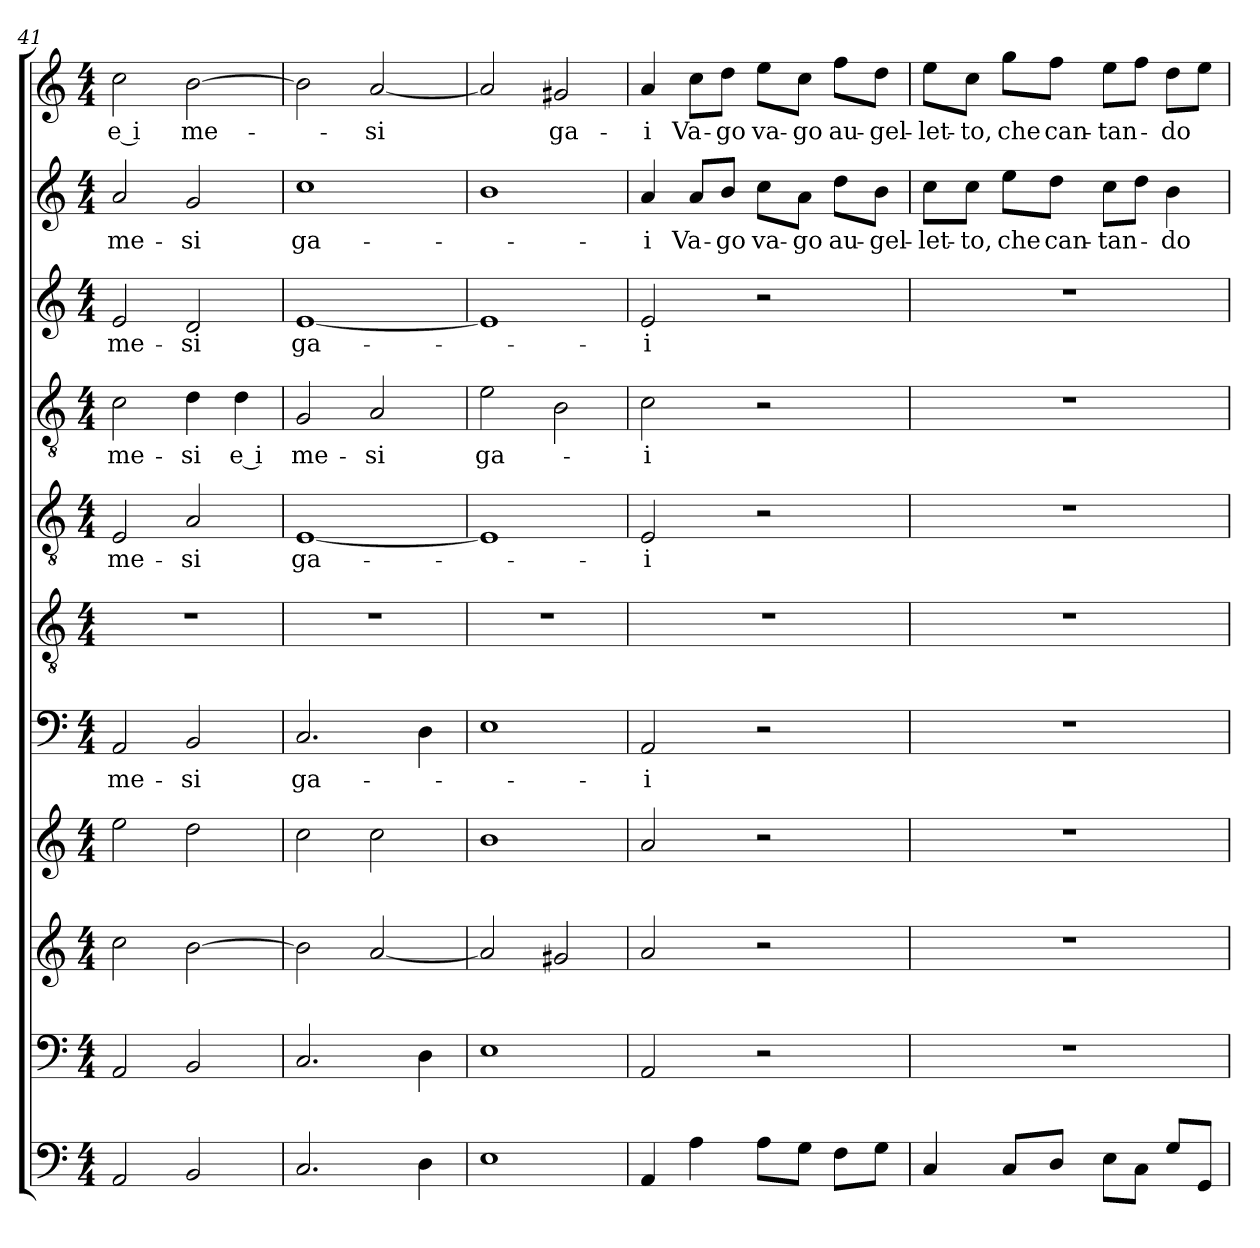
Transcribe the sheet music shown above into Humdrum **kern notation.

**kern	**kern	**kern	**kern	**kern	**text	**kern	**kern	**text	**kern	**text	**kern	**text	**kern	**text	**kern	**text
*part11	*part10	*part9	*part8	*part7	*part7	*part6	*part5	*part5	*part4	*part4	*part3	*part3	*part2	*part2	*part1	*part1
*staff11	*staff10	*staff9	*staff8	*staff7	*staff7	*staff6	*staff5	*staff5	*staff4	*staff4	*staff3	*staff3	*staff2	*staff2	*staff1	*staff1
*clefF4	*clefF4	*clefG2	*clefG2	*clefF4	*	*clefGv2	*clefGv2	*	*clefGv2	*	*clefG2	*	*clefG2	*	*clefG2	*
*k[]	*k[]	*k[]	*k[]	*k[]	*	*k[]	*k[]	*	*k[]	*	*k[]	*	*k[]	*	*k[]	*
*C:	*C:	*C:	*C:	*C:	*	*C:	*C:	*	*C:	*	*C:	*	*C:	*	*C:	*
*M4/4	*M4/4	*M4/4	*M4/4	*M4/4	*	*M4/4	*M4/4	*	*M4/4	*	*M4/4	*	*M4/4	*	*M4/4	*
=41	=41	=41	=41	=41	=41	=41	=41	=41	=41	=41	=41	=41	=41	=41	=41	=41
!	!	!	!	!	!LO:LY:b	!	!	!LO:LY:b	!	!LO:LY:b	!	!LO:LY:b	!	!LO:LY:b	!	!LO:LY:b
2AA/	2AA/	2cc\	2ee\	2AA/	me-	1r	2E/	me-	2c\	me-	2e/	me-	2a/	me-	2cc\	e i
!	!	!	!	!	!LO:LY:b	!	!	!LO:LY:b	!	!LO:LY:b	!	!LO:LY:b	!	!LO:LY:b	!	!LO:LY:b
2BB/	2BB/	[2b\	2dd\	2BB/	-si	.	2A/	-si	4d\	-si	2d/	-si	2g/	-si	[2b\	me-
!	!	!	!	!	!	!	!	!	!	!LO:LY:b	!	!	!	!	!	!
.	.	.	.	.	.	.	.	.	4d\	e i	.	.	.	.	.	.
=42	=42	=42	=42	=42	=42	=42	=42	=42	=42	=42	=42	=42	=42	=42	=42	=42
!	!	!	!	!	!LO:LY:b	!	!	!LO:LY:b	!	!LO:LY:b	!	!LO:LY:b	!	!LO:LY:b	!	!
2.C/	2.C/	2b\]	2cc\	2.C/	ga-	1r	[1E	ga-	2G/	me-	[1e	ga-	1cc	ga-	2b\]	.
!	!	!	!	!	!	!	!	!	!	!LO:LY:b	!	!	!	!	!	!LO:LY:b
.	.	[2a/	2cc\	.	.	.	.	.	2A/	-si	.	.	.	.	[2a/	-si
4D\	4D\	.	.	4D\	.	.	.	.	.	.	.	.	.	.	.	.
!!LO:PB:g=z
=43	=43	=43	=43	=43	=43	=43	=43	=43	=43	=43	=43	=43	=43	=43	=43	=43
!	!	!	!	!	!	!	!	!	!	!LO:LY:b	!	!	!	!	!	!
1E	1E	2a/]	1b	1E	.	1r	1E]	.	2e\	ga-	1e]	.	1b	.	2a/]	.
!	!	!	!	!	!	!	!	!	!	!	!	!	!	!	!	!LO:LY:b
.	.	2g#X/	.	.	.	.	.	.	2B\	.	.	.	.	.	2g#X/	ga-
=44	=44	=44	=44	=44	=44	=44	=44	=44	=44	=44	=44	=44	=44	=44	=44	=44
!	!	!	!	!	!LO:LY:b	!	!	!LO:LY:b	!	!LO:LY:b	!	!LO:LY:b	!	!LO:LY:b	!	!LO:LY:b
4AA/	2AA/	2a/	2a/	2AA/	-i	1r	2E/	-i	2c\	-i	2e/	-i	4a/	-i	4a/	-i
!	!	!	!	!	!	!	!	!	!	!	!	!	!	!LO:LY:b	!	!LO:LY:b
4A\	.	.	.	.	.	.	.	.	.	.	.	.	8a/L	Va-	8cc\L	Va-
!	!	!	!	!	!	!	!	!	!	!	!	!	!	!LO:LY:b	!	!LO:LY:b
.	.	.	.	.	.	.	.	.	.	.	.	.	8b/J	-go	8dd\J	-go
!	!	!	!	!	!	!	!	!	!	!	!	!	!	!LO:LY:b	!	!LO:LY:b
8A\L	2r	2r	2r	2r	.	.	2r	.	2r	.	2r	.	8cc\L	va-	8ee\L	va-
!	!	!	!	!	!	!	!	!	!	!	!	!	!	!LO:LY:b	!	!LO:LY:b
8G\J	.	.	.	.	.	.	.	.	.	.	.	.	8a\J	-go	8cc\J	-go
!	!	!	!	!	!	!	!	!	!	!	!	!	!	!LO:LY:b	!	!LO:LY:b
8F\L	.	.	.	.	.	.	.	.	.	.	.	.	8dd\L	au-	8ff\L	au-
!	!	!	!	!	!	!	!	!	!	!	!	!	!	!LO:LY:b	!	!LO:LY:b
8G\J	.	.	.	.	.	.	.	.	.	.	.	.	8b\J	-gel-	8dd\J	-gel-
=45	=45	=45	=45	=45	=45	=45	=45	=45	=45	=45	=45	=45	=45	=45	=45	=45
!	!	!	!	!	!	!	!	!	!	!	!	!	!	!LO:LY:b	!	!LO:LY:b
4C/	1r	1r	1r	1r	.	1r	1r	.	1r	.	1r	.	8cc\L	-let-	8ee\L	-let-
!	!	!	!	!	!	!	!	!	!	!	!	!	!	!LO:LY:b	!	!LO:LY:b
.	.	.	.	.	.	.	.	.	.	.	.	.	8cc\J	-to,	8cc\J	-to,
!	!	!	!	!	!	!	!	!	!	!	!	!	!	!LO:LY:b	!	!LO:LY:b
8C/L	.	.	.	.	.	.	.	.	.	.	.	.	8ee\L	che	8gg\L	che
!	!	!	!	!	!	!	!	!	!	!	!	!	!	!LO:LY:b	!	!LO:LY:b
8D/J	.	.	.	.	.	.	.	.	.	.	.	.	8dd\J	can-	8ff\J	can-
!	!	!	!	!	!	!	!	!	!	!	!	!	!	!LO:LY:b	!	!LO:LY:b
8E\L	.	.	.	.	.	.	.	.	.	.	.	.	8cc\L	-tan-	8ee\L	-tan-
8C\J	.	.	.	.	.	.	.	.	.	.	.	.	8dd\J	.	8ff\J	.
!	!	!	!	!	!	!	!	!	!	!	!	!	!	!LO:LY:b	!	!LO:LY:b
8G/L	.	.	.	.	.	.	.	.	.	.	.	.	4b\	-do	8dd\L	-do
8GG/J	.	.	.	.	.	.	.	.	.	.	.	.	.	.	8ee\J	.
=	=	=	=	=	=	=	=	=	=	=	=	=	=	=	=	=
*-	*-	*-	*-	*-	*-	*-	*-	*-	*-	*-	*-	*-	*-	*-	*-	*-
